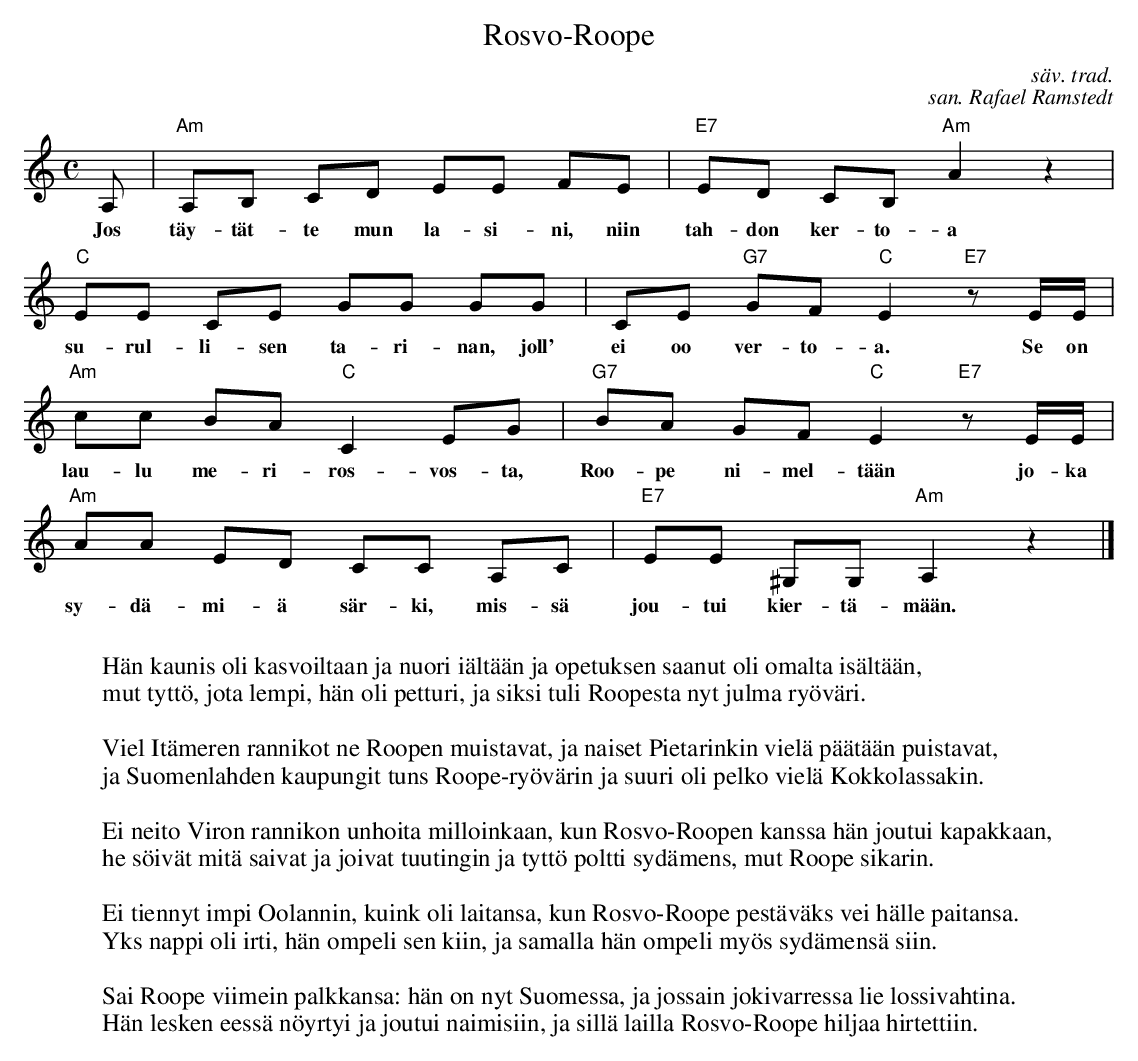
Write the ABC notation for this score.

X:1
T:Rosvo-Roope
C:säv. trad.
C:san. Rafael Ramstedt
M:C
L:1/8
K:A min
A, | "Am" A,B, CD EE FE | "E7" ED CB, "Am" A2 z2 | "C" EE CE GG GG |CE "G7" GF "C" E2 "E7" z E/E/ |
w:Jos | täy-tät-te mun la-si-ni, niin | tah-don ker-to-a | su-rul-li-sen ta-ri-nan, joll' | ei oo ver-to-a. Se on |
"Am" cc BA "C" C2 EG | "G7" BA GF "C" E2 "E7" z E/E/ |"Am" AA ED CC A,C | "E7" EE ^G,G, "Am" A,2 z2 |]
w:lau-lu me-ri-ros-vos-ta, | Roo-pe ni-mel-tään jo-ka |sy-dä-mi-ä sär-ki, mis-sä | jou-tui kier-tä-mään.
W:
W:Hän kaunis oli kasvoiltaan ja nuori iältään ja opetuksen saanut oli omalta isältään,
W:mut tyttö, jota lempi, hän oli petturi, ja siksi tuli Roopesta nyt julma ryöväri.
W:
W:Viel Itämeren rannikot ne Roopen muistavat, ja naiset Pietarinkin vielä päätään puistavat,
W:ja Suomenlahden kaupungit tuns Roope-ryövärin ja suuri oli pelko vielä Kokkolassakin.
W:
W:Ei neito Viron rannikon unhoita milloinkaan, kun Rosvo-Roopen kanssa hän joutui kapakkaan,
W:he söivät mitä saivat ja joivat tuutingin ja tyttö poltti sydämens, mut Roope sikarin.
W:
W:Ei tiennyt impi Oolannin, kuink oli laitansa, kun Rosvo-Roope pestäväks vei hälle paitansa.
W:Yks nappi oli irti, hän ompeli sen kiin, ja samalla hän ompeli myös sydämensä siin.
W:
W:Sai Roope viimein palkkansa: hän on nyt Suomessa, ja jossain jokivarressa lie lossivahtina.
W:Hän lesken eessä nöyrtyi ja joutui naimisiin, ja sillä lailla Rosvo-Roope hiljaa hirtettiin.
